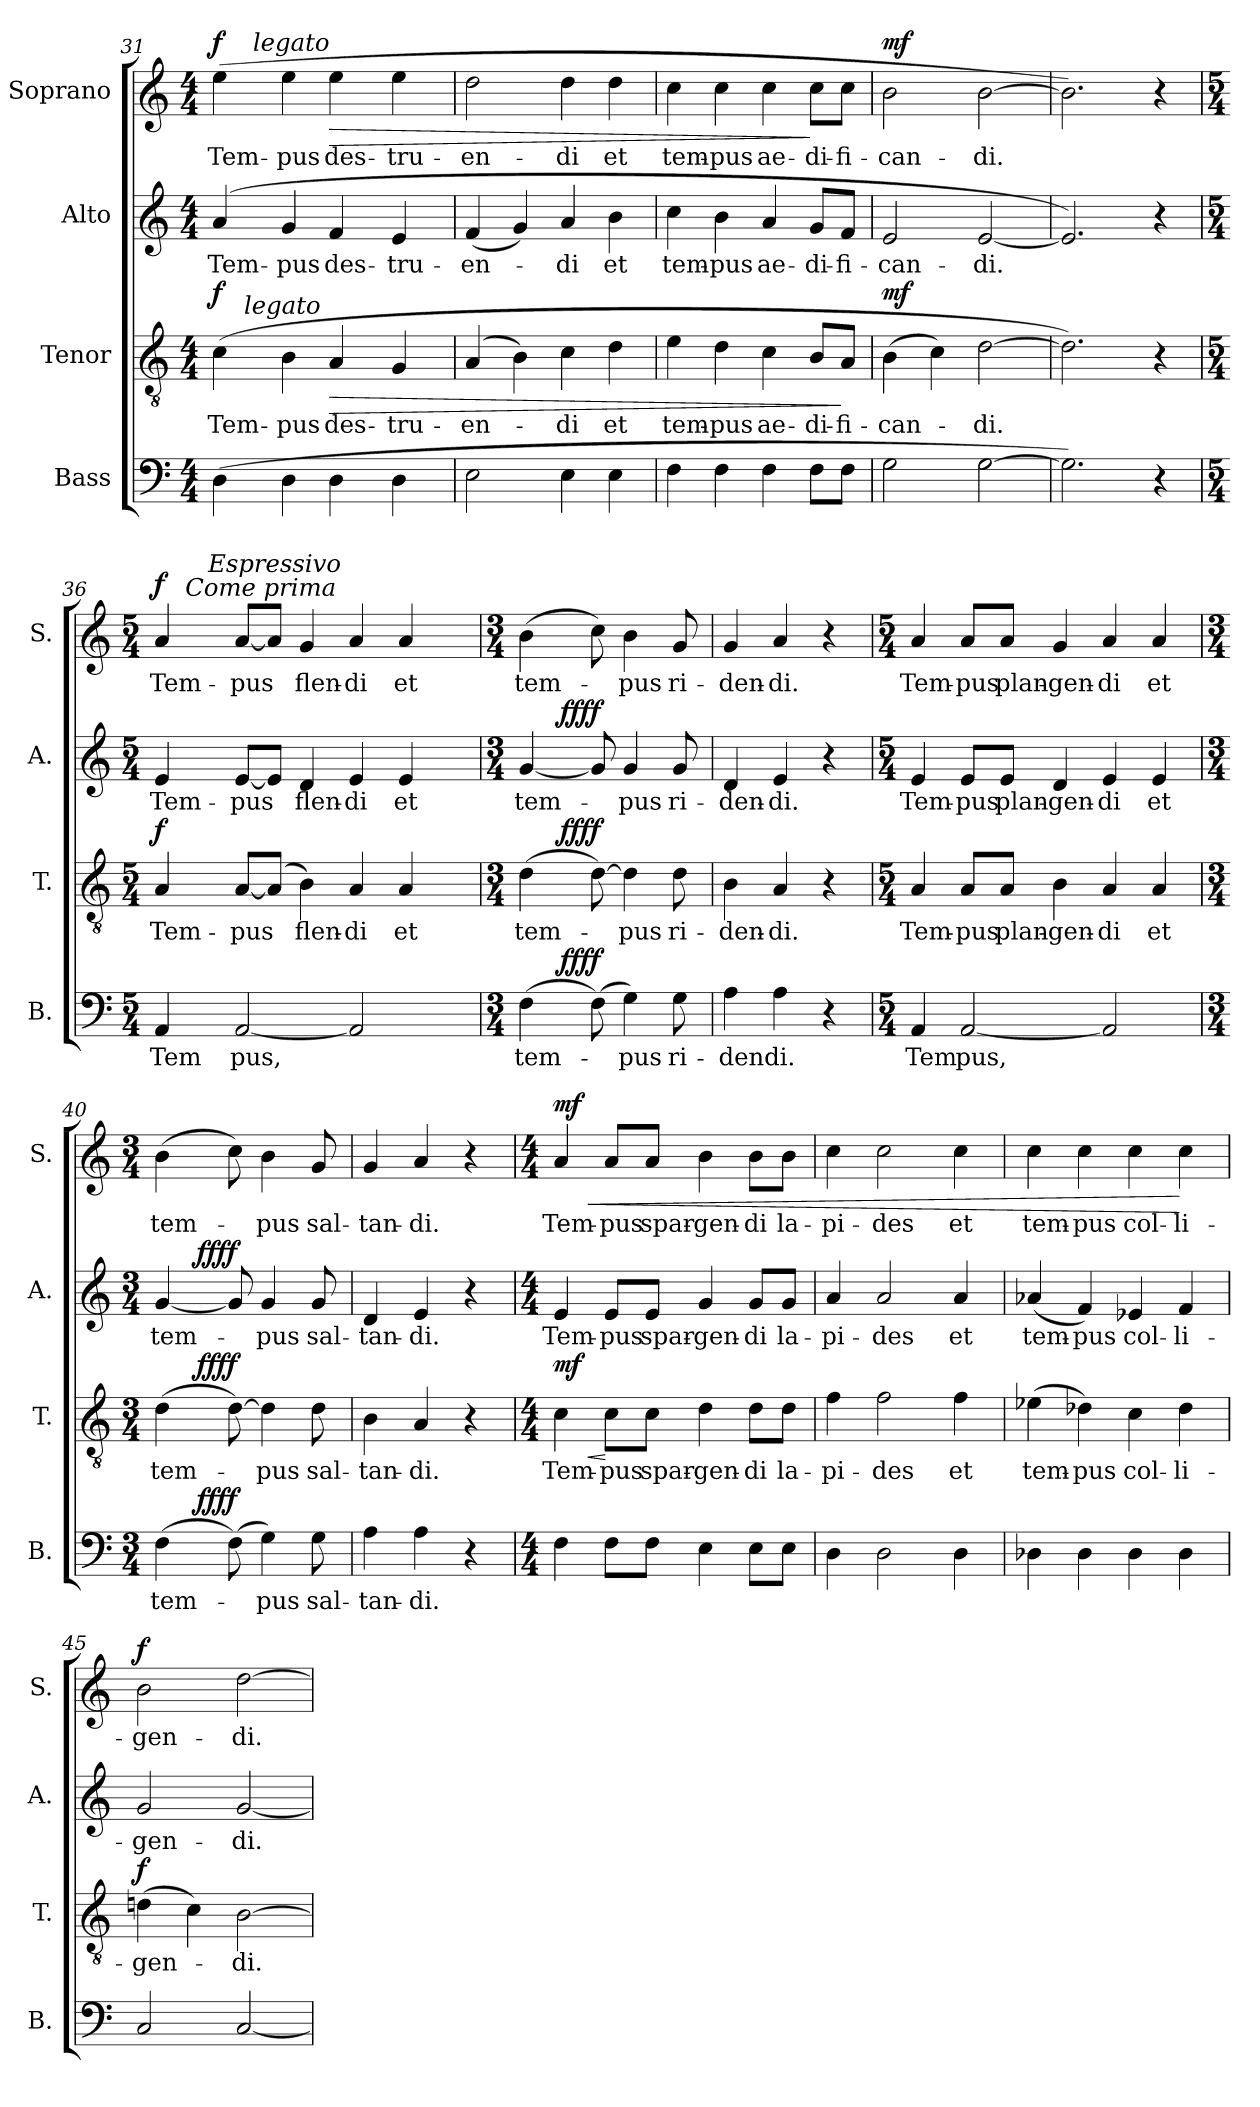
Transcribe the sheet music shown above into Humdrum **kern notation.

**kern	**text	**dynam	**kern	**text	**dynam	**kern	**text	**dynam	**kern	**text	**dynam
*part4	*part4	*part4	*part3	*part3	*part3	*part2	*part2	*part2	*part1	*part1	*part1
*staff4	*staff4	*staff4	*staff3	*staff3	*staff3	*staff2	*staff2	*staff2	*staff1	*staff1	*staff1
*I"Bass	*	*	*I"Tenor	*	*	*I"Alto	*	*	*I"Soprano	*	*
*I'B.	*	*	*I'T.	*	*	*I'A.	*	*	*I'S.	*	*
!!LO:PB:g=z
*clefF4	*	*	*clefGv2	*	*	*clefG2	*	*	*clefG2	*	*
*M4/4	*	*	*M4/4	*	*	*M4/4	*	*	*M4/4	*	*
=31	=31	=31	=31	=31	=31	=31	=31	=31	=31	=31	=31
!	!	!	!	!LO:LY:b:cj	!LO:DY:a	!	!LO:LY:a:cj	!	!	!LO:LY:b:cj	!LO:DY:a
*	*	*	*^	*	*	*	*	*	*^	*	*
(>4D\	.	.	(>4c\	8ryy	Tem-	f	(>4a/	Tem-	.	(>4ee\	8ryy	Tem-	f
!	!	!	!	!LO:TX:a:i:t=legato	!	!	!	!	!	!	!	!	!
.	.	.	.	2..ryy	.	.	.	.	.	.	64ryy	.	.
!	!	!	!	!	!	!	!	!	!	!	!LO:TX:a:i:t=legato	!	!
.	.	.	.	.	.	.	.	.	.	.	2ryy	.	.
!	!	!	!	!	!LO:LY:b:cj	!	!	!LO:LY:a:cj	!	!	!	!LO:LY:b:cj	!
4D\	.	.	4B\	.	-pus	.	4g/	-pus	.	4ee\	.	-pus	.
!	!	!	!	!	!LO:LY:b:cj	!LO:HP:b	!	!LO:LY:a:cj	!	!	!	!LO:LY:b:cj	!LO:HP:b
4D\	.	.	4A/	.	des-	>	4f/	des-	.	4ee\	.	des-	>
.	.	.	.	.	.	.	.	.	.	.	4ryy	.	.
!	!	!	!	!	!LO:LY:b:cj	!	!	!LO:LY:a:cj	!	!	!	!LO:LY:b:cj	!
4D\	.	.	4G/	.	-tru-	.	4e/	-tru-	.	4ee\	.	-tru-	.
.	.	.	.	.	.	.	.	.	.	.	16..ryy	.	.
=32	=32	=32	=32	=32	=32	=32	=32	=32	=32	=32	=32	=32	=32
!	!	!	!	!	!LO:LY:b:cj	!	!	!LO:LY:a:cj	!	!	!	!LO:LY:b:cj	!
*	*	*	*v	*v	*	*	*	*	*	*v	*v	*	*
2E\	.	.	(>4A/	-en-	.	(<4f/	-en-	.	2dd\	-en-	.
.	.	.	4B\)	.	.	4g/)	.	.	.	.	.
!	!	!	!	!LO:LY:b:cj	!	!	!LO:LY:a:cj	!	!	!LO:LY:b:cj	!
4E\	.	.	4c\	-di	.	4a/	-di	.	4dd\	-di	.
!	!	!	!	!LO:LY:b:cj	!	!	!LO:LY:a:cj	!	!	!LO:LY:b:cj	!
4E\	.	.	4d\	et	.	4b\	et	.	4dd\	et	.
=33	=33	=33	=33	=33	=33	=33	=33	=33	=33	=33	=33
!	!	!	!	!LO:LY:b:cj	!	!	!LO:LY:a:cj	!	!	!LO:LY:b:cj	!
4F\	.	.	4e\	tem-	.	4cc\	tem-	.	4cc\	tem-	.
!	!	!	!	!LO:LY:b:cj	!	!	!LO:LY:a:cj	!	!	!LO:LY:b:cj	!
4F\	.	.	4d\	-pus	.	4b\	-pus	.	4cc\	-pus	.
!	!	!	!	!LO:LY:b:cj	!	!	!LO:LY:a:cj	!	!	!LO:LY:b:cj	!
4F\	.	.	4c\	ae-	.	4a/	ae-	.	4cc\	ae-	.
!	!	!	!	!LO:LY:b:cj	!	!	!LO:LY:a:cj	!	!	!LO:LY:b:cj	!
8F\L	.	.	8B/L	-di-	.	8g/L	-di-	.	8cc\L	-di-	]
!	!	!	!	!LO:LY:b:cj	!	!	!LO:LY:a:cj	!	!	!LO:LY:b:cj	!
8F\J	.	.	8A/J	-fi-	]	8f/J	-fi-	.	8cc\J	-fi-	.
=34	=34	=34	=34	=34	=34	=34	=34	=34	=34	=34	=34
!	!	!	!	!LO:LY:b	!LO:DY:a	!	!LO:LY:a:cj	!	!	!LO:LY:b:cj	!LO:DY:a
2G\	.	.	(>4B\	-can-	mf	2e/	-can-	.	2b\	-can-	mf
.	.	.	4c\)	.	.	.	.	.	.	.	.
!	!	!	!	!LO:LY:b:cj	!	!	!LO:LY:a:cj	!	!	!LO:LY:b:cj	!
[>2G\	.	.	[>2d\	-di.	.	[<2e/	-di.	.	[>2b\	-di.	.
=35	=35	=35	=35	=35	=35	=35	=35	=35	=35	=35	=35
2.G\])	.	.	2.d\])	.	.	2.e/])	.	.	2.b\])	.	.
4r	.	.	4r	.	.	4r	.	.	4r	.	.
!!LO:LB:g=z
=36	=36	=36	=36	=36	=36	=36	=36	=36	=36	=36	=36
*M5/4	*	*	*M5/4	*	*	*M5/4	*	*	*M5/4	*	*
!	!	!	!	!	!	!	!	!	!LO:TX:a:B:t=C	!	!
!	!LO:LY:b:cj	!	!	!LO:LY:b:cj	!LO:DY:a	!	!LO:LY:a:cj	!	!	!LO:LY:b:cj	!LO:DY:a
*	*	*	*	*	*	*	*	*	*^	*	*
*	*	*	*	*	*	*	*	*	*	*^	*	*
4AA/	Tem	.	4A/	Tem-	f	4e/	Tem-	.	4a/	16..ryy	8ryy	Tem-	f
!	!	!	!	!	!	!	!	!	!	!LO:TX:a:i:t=Come prima	!	!	!
.	.	.	.	.	.	.	.	.	.	1ryy	.	.	.
.	.	.	.	.	.	.	.	.	.	.	32ryy	.	.
!	!	!	!	!	!	!	!	!	!	!	!LO:TX:a:i:t=Espressivo	!	!
.	.	.	.	.	.	.	.	.	.	.	1ryy	.	.
!	!LO:LY:b	!	!	!LO:LY:b	!	!	!LO:LY:a:rj	!	!	!	!	!LO:LY:b:rj	!
[<2AA/	pus,	.	[<8A/L	-pus	.	[<8e/L	-pus	.	[<8a/L	.	.	-pus	.
.	.	.	(<8A/J]	.	.	8e/J]	.	.	8a/J]	.	.	.	.
!	!	!	!	!LO:LY:b:cj	!	!	!LO:LY:a:cj	!	!	!	!	!LO:LY:b:cj	!
.	.	.	4B\)	flen-	.	4d/	flen-	.	4g/	.	.	flen-	.
!	!	!	!	!LO:LY:b:rj	!	!	!LO:LY:a:rj	!	!	!	!	!LO:LY:b:rj	!
2AA/]	.	.	4A/	-di	.	4e/	-di	.	4a/	.	.	-di	.
!	!	!	!	!LO:LY:b:cj	!	!	!LO:LY:a:cj	!	!	!	!	!LO:LY:b:cj	!
.	.	.	4A/	et	.	4e/	et	.	4a/	.	.	et	.
.	.	.	.	.	.	.	.	.	.	8ryy	.	.	.
.	.	.	.	.	.	.	.	.	.	.	16.ryy	.	.
.	.	.	.	.	.	.	.	.	.	64ryy	.	.	.
*	*	*	*	*	*	*	*	*	*v	*v	*v	*	*
=37	=37	=37	=37	=37	=37	=37	=37	=37	=37	=37	=37
*M3/4	*	*	*M3/4	*	*	*M3/4	*	*	*M3/4	*	*
*	*	*	*	*	*	*	*	*	*^	*	*
*	*	*	*	*	*	*	*	*	*	*^	*	*
!	!LO:LY:b	!	!	!LO:LY:b	!	!	!LO:LY:a	!	!	!	!	!LO:LY:b	!
*^	*	*	*^	*	*	*^	*	*	*v	*v	*v	*	*
(>4F\	8ryy	tem-	.	(>4d\	8ryy	tem-	.	[<4g/	8ryy	tem-	.	(>4b\	tem-	.
.	64ryy	.	.	.	64ryy	.	.	.	64ryy	.	.	.	.	.
!	!	!	!LO:DY:a	!	!	!	!LO:DY:a	!	!	!	!LO:DY:b	!	!	!
.	2ryy	.	ffff	.	2ryy	.	ffff	.	2ryy	.	ffff	.	.	.
(>8F\)	.	.	.	[>8d\)	.	.	.	8g/]	.	.	.	8cc\)	.	.
!	!	!LO:LY:b:cj	!	!	!	!LO:LY:b:cj	!	!	!	!LO:LY:a:cj	!	!	!LO:LY:b:cj	!
4G\)	.	-pus	.	4d\]	.	-pus	.	4g/	.	-pus	.	4b\	-pus	.
!	!	!LO:LY:b:cj	!	!	!	!LO:LY:b:cj	!	!	!	!LO:LY:a:cj	!	!	!LO:LY:b:cj	!
8G\	.	ri-	.	8d\	.	ri-	.	8g/	.	ri-	.	8g/	ri-	.
.	16..ryy	.	.	.	16..ryy	.	.	.	16..ryy	.	.	.	.	.
=38	=38	=38	=38	=38	=38	=38	=38	=38	=38	=38	=38	=38	=38	=38
!	!	!LO:LY:b	!	!	!	!LO:LY:b:cj	!	!	!	!LO:LY:a:cj	!	!	!LO:LY:b:cj	!
*v	*v	*	*	*	*	*	*	*v	*v	*	*	*	*	*
*	*	*	*v	*v	*	*	*	*	*	*	*	*
4A\	-dendi.	.	4B\	-den-	.	4d/	-den-	.	4g/	-den-	.
!	!	!	!	!LO:LY:b:cj	!	!	!LO:LY:a:cj	!	!	!LO:LY:b:cj	!
4A\	.	.	4A/	-di.	.	4e/	-di.	.	4a/	-di.	.
4r	.	.	4r	.	.	4r	.	.	4r	.	.
=39	=39	=39	=39	=39	=39	=39	=39	=39	=39	=39	=39
*M5/4	*	*	*M5/4	*	*	*M5/4	*	*	*M5/4	*	*
!	!LO:LY:b:cj	!	!	!LO:LY:b:cj	!	!	!LO:LY:a:cj	!	!	!LO:LY:b:cj	!
4AA/	Tem	.	4A/	Tem-	.	4e/	Tem-	.	4a/	Tem-	.
!	!LO:LY:b	!	!	!LO:LY:b:rj	!	!	!LO:LY:a:rj	!	!	!LO:LY:b:rj	!
[<2AA/	pus,	.	8A/L	-pus	.	8e/L	-pus	.	8a/L	-pus	.
!	!	!	!	!LO:LY:b	!	!	!LO:LY:a	!	!	!LO:LY:b	!
.	.	.	8A/J	plan-	.	8e/J	plan-	.	8a/J	plan-	.
!	!	!	!	!LO:LY:b:cj	!	!	!LO:LY:a:cj	!	!	!LO:LY:b:cj	!
.	.	.	4B\	-gen-	.	4d/	-gen-	.	4g/	-gen-	.
!	!	!	!	!LO:LY:b:rj	!	!	!LO:LY:a:rj	!	!	!LO:LY:b:rj	!
2AA/]	.	.	4A/	-di	.	4e/	-di	.	4a/	-di	.
!	!	!	!	!LO:LY:b:cj	!	!	!LO:LY:a:cj	!	!	!LO:LY:b:cj	!
.	.	.	4A/	et	.	4e/	et	.	4a/	et	.
=40	=40	=40	=40	=40	=40	=40	=40	=40	=40	=40	=40
*M3/4	*	*	*M3/4	*	*	*M3/4	*	*	*M3/4	*	*
!	!LO:LY:b	!	!	!LO:LY:b	!	!	!LO:LY:a	!	!	!LO:LY:b	!
*^	*	*	*^	*	*	*^	*	*	*	*	*
(>4F\	8ryy	tem-	.	(>4d\	8ryy	tem-	.	[<4g/	8ryy	tem-	.	(>4b\	tem-	.
.	64ryy	.	.	.	64ryy	.	.	.	64ryy	.	.	.	.	.
!	!	!	!LO:DY:a	!	!	!	!LO:DY:a	!	!	!	!LO:DY:b	!	!	!
.	2ryy	.	ffff	.	2ryy	.	ffff	.	2ryy	.	ffff	.	.	.
(>8F\)	.	.	.	[>8d\)	.	.	.	8g/]	.	.	.	8cc\)	.	.
!	!	!LO:LY:b:cj	!	!	!	!LO:LY:b:cj	!	!	!	!LO:LY:a:cj	!	!	!LO:LY:b:cj	!
4G\)	.	-pus	.	4d\]	.	-pus	.	4g/	.	-pus	.	4b\	-pus	.
!	!	!LO:LY:b:cj	!	!	!	!LO:LY:b:cj	!	!	!	!LO:LY:a:cj	!	!	!LO:LY:b:cj	!
8G\	.	sal-	.	8d\	.	sal-	.	8g/	.	sal-	.	8g/	sal-	.
.	16..ryy	.	.	.	16..ryy	.	.	.	16..ryy	.	.	.	.	.
=41	=41	=41	=41	=41	=41	=41	=41	=41	=41	=41	=41	=41	=41	=41
!	!	!LO:LY:b:cj	!	!	!	!LO:LY:b:cj	!	!	!	!LO:LY:a:cj	!	!	!LO:LY:b:cj	!
*v	*v	*	*	*	*	*	*	*v	*v	*	*	*	*	*
*	*	*	*v	*v	*	*	*	*	*	*	*	*
4A\	-tan-	.	4B\	-tan-	.	4d/	-tan-	.	4g/	-tan-	.
!	!LO:LY:b:cj	!	!	!LO:LY:b:cj	!	!	!LO:LY:a:cj	!	!	!LO:LY:b:cj	!
4A\	-di.	.	4A/	-di.	.	4e/	-di.	.	4a/	-di.	.
4r	.	.	4r	.	.	4r	.	.	4r	.	.
!!LO:LB:g=z
=42	=42	=42	=42	=42	=42	=42	=42	=42	=42	=42	=42
*M4/4	*	*	*M4/4	*	*	*M4/4	*	*	*M4/4	*	*
!	!	!	!	!LO:LY:b:cj	!LO:HP:b	!	!LO:LY:a:cj	!	!	!LO:LY:b:cj	!LO:HP:b
!	!	!	!	!	!LO:DY:n=1:a	!	!	!	!	!	!LO:DY:n=1:a
4F\	.	.	4c\	Tem-	< mf	4e/	Tem-	.	4a/	Tem-	< mf
!	!	!	!	!LO:LY:b:cj	!	!	!LO:LY:a:cj	!	!	!LO:LY:b:cj	!
8F\L	.	.	8c\L	-pus	[	8e/L	-pus	.	8a/L	-pus	.
!	!	!	!	!LO:LY:b	!	!	!LO:LY:a	!	!	!LO:LY:b	!
8F\J	.	.	8c\J	spar-	.	8e/J	spar-	.	8a/J	spar-	.
!	!	!	!	!LO:LY:b:rj	!	!	!LO:LY:a:rj	!	!	!LO:LY:b:rj	!
4E\	.	.	4d\	-gen-	.	4g/	-gen-	.	4b\	-gen-	.
!	!	!	!	!LO:LY:b:cj	!	!	!LO:LY:a:cj	!	!	!LO:LY:b:cj	!
8E\L	.	.	8d\L	-di	.	8g/L	-di	.	8b\L	-di	.
!	!	!	!	!LO:LY:b:cj	!	!	!LO:LY:a:cj	!	!	!LO:LY:b:cj	!
8E\J	.	.	8d\J	la-	.	8g/J	la-	.	8b\J	la-	.
=43	=43	=43	=43	=43	=43	=43	=43	=43	=43	=43	=43
!	!	!	!	!LO:LY:b:cj	!	!	!LO:LY:a:cj	!	!	!LO:LY:b:cj	!
4D\	.	.	4f\	-pi-	.	4a/	-pi-	.	4cc\	-pi-	.
!	!	!	!	!LO:LY:b:cj	!	!	!LO:LY:a:cj	!	!	!LO:LY:b:cj	!
2D\	.	.	2f\	-des	.	2a/	-des	.	2cc\	-des	.
!	!	!	!	!LO:LY:b:cj	!	!	!LO:LY:a:cj	!	!	!LO:LY:b:cj	!
4D\	.	.	4f\	et	.	4a/	et	.	4cc\	et	.
=44	=44	=44	=44	=44	=44	=44	=44	=44	=44	=44	=44
!	!	!	!	!LO:LY:b:cj	!	!	!LO:LY:a:cj	!	!	!LO:LY:b:cj	!
4D-X\	.	.	(>4e-X\	tem-	.	(<4a-X/	tem-	.	4cc\	tem-	.
!	!	!	!	!LO:LY:b:cj	!	!	!LO:LY:a:cj	!	!	!LO:LY:b:cj	!
4D-\	.	.	4d-X\)	-pus	.	4f/)	-pus	.	4cc\	-pus	.
!	!	!	!	!LO:LY:b:cj	!	!	!LO:LY:a:cj	!	!	!LO:LY:b:cj	!
4D-\	.	.	4c\	col-	.	4e-X/	col-	.	4cc\	col-	.
!	!	!	!	!LO:LY:b:cj	!	!	!LO:LY:a:cj	!	!	!LO:LY:b:cj	!
4D-\	.	.	4d-\	-li-	.	4f/	-li-	.	4cc\	-li-	[
=45	=45	=45	=45	=45	=45	=45	=45	=45	=45	=45	=45
!	!	!	!	!LO:LY:b	!LO:DY:a	!	!LO:LY:a:cj	!	!	!LO:LY:b:cj	!LO:DY:a
2C/	.	.	(>4dn\	-gen-	f	2g/	-gen-	.	2b\	-gen-	f
.	.	.	4c\)	.	.	.	.	.	.	.	.
!	!	!	!	!LO:LY:b:cj	!	!	!LO:LY:a:cj	!	!	!LO:LY:b:cj	!
[<2C/	.	.	[>2B\	-di.	.	[<2g/	-di.	.	[>2dd\	-di.	.
=	=	=	=	=	=	=	=	=	=	=	=
*-	*-	*-	*-	*-	*-	*-	*-	*-	*-	*-	*-
